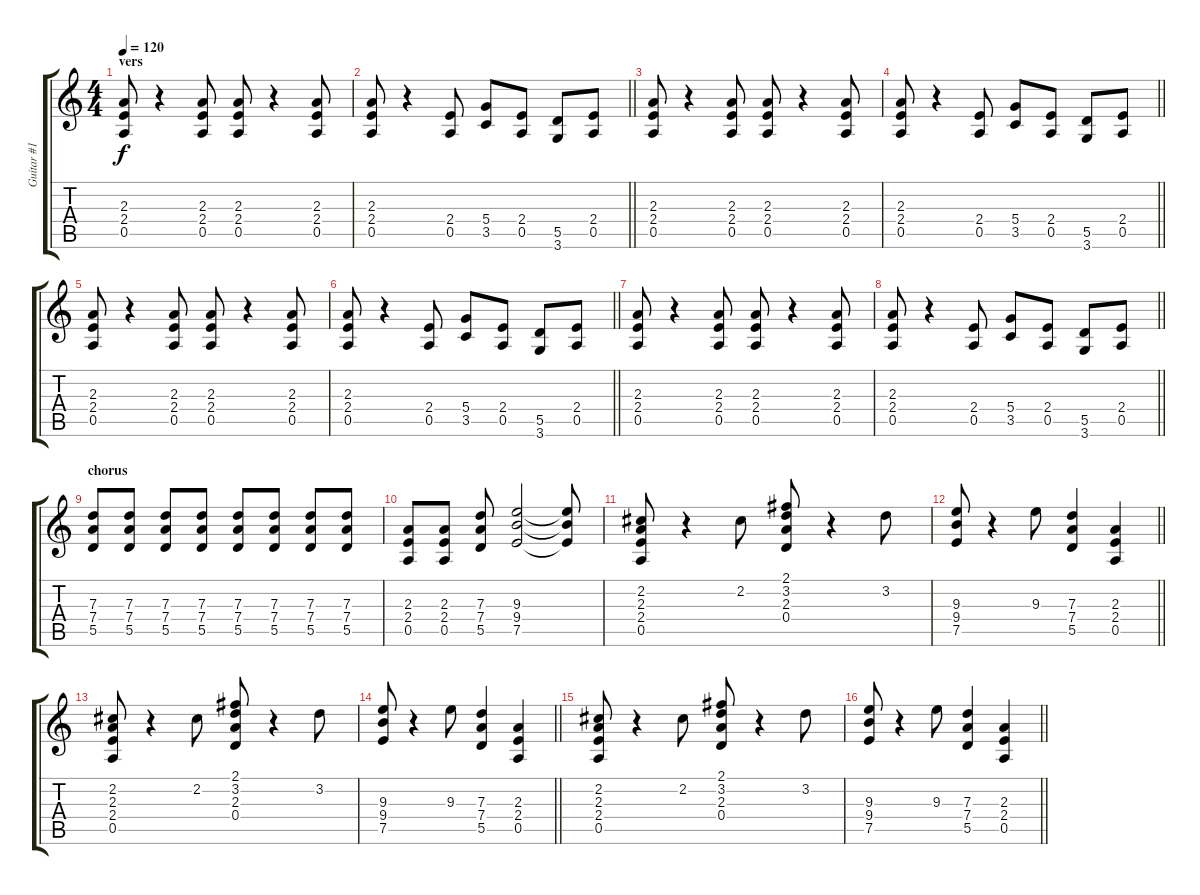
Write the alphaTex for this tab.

\track ("Guitar #1" "Guitar #1") {instrument overdrivenguitar}
\staff {score tabs}
\tuning (E4 B3 G3 D3 A2 E2) {hide}
\ts (4 4)
\section ("" "vers")
\tempo 120
\clef g2
\ks c
(2.3 2.4 0.5).8{dy f} r.4 (2.3 2.4 0.5).8 (2.3 2.4 0.5).8 r.4 (2.3 2.4 0.5).8 |
\barLineRight lightlight
(2.3 2.4 0.5).8 r.4 (2.4 0.5).8 (5.4 3.5).8 (2.4 0.5).8 (5.5 3.6).8 (2.4 0.5).8 |
(2.3 2.4 0.5).8 r.4 (2.3 2.4 0.5).8 (2.3 2.4 0.5).8 r.4 (2.3 2.4 0.5).8 |
\barLineRight lightlight
(2.3 2.4 0.5).8 r.4 (2.4 0.5).8 (5.4 3.5).8 (2.4 0.5).8 (5.5 3.6).8 (2.4 0.5).8 |
(2.3 2.4 0.5).8 r.4 (2.3 2.4 0.5).8 (2.3 2.4 0.5).8 r.4 (2.3 2.4 0.5).8 |
\barLineRight lightlight
(2.3 2.4 0.5).8 r.4 (2.4 0.5).8 (5.4 3.5).8 (2.4 0.5).8 (5.5 3.6).8 (2.4 0.5).8 |
(2.3 2.4 0.5).8 r.4 (2.3 2.4 0.5).8 (2.3 2.4 0.5).8 r.4 (2.3 2.4 0.5).8 |
\barLineRight lightlight
(2.3 2.4 0.5).8 r.4 (2.4 0.5).8 (5.4 3.5).8 (2.4 0.5).8 (5.5 3.6).8 (2.4 0.5).8 |
\section ("" "chorus")
(7.3 7.4 5.5).8 (7.3 7.4 5.5).8 (7.3 7.4 5.5).8 (7.3 7.4 5.5).8 (7.3 7.4 5.5).8 (7.3 7.4 5.5).8 (7.3 7.4 5.5).8 (7.3 7.4 5.5).8 |
(2.3 2.4 0.5).8 (2.3 2.4 0.5).8 (7.3 7.4 5.5).8 (9.3 9.4 7.5).2 (9.3{t} 9.4{t} 7.5{t}).8 |
(2.2 2.3 2.4 0.5).8 r.4 2.2.8 (2.1 3.2 2.3 0.4).8 r.4 3.2.8 |
\barLineRight lightlight
(9.3 9.4 7.5).8 r.4 9.3.8 (7.3 7.4 5.5).4 (2.3 2.4 0.5).4 |
(2.2 2.3 2.4 0.5).8 r.4 2.2.8 (2.1 3.2 2.3 0.4).8 r.4 3.2.8 |
\barLineRight lightlight
(9.3 9.4 7.5).8 r.4 9.3.8 (7.3 7.4 5.5).4 (2.3 2.4 0.5).4 |
(2.2 2.3 2.4 0.5).8 r.4 2.2.8 (2.1 3.2 2.3 0.4).8 r.4 3.2.8 |
\barLineRight lightlight
(9.3 9.4 7.5).8 r.4 9.3.8 (7.3 7.4 5.5).4 (2.3 2.4 0.5).4
